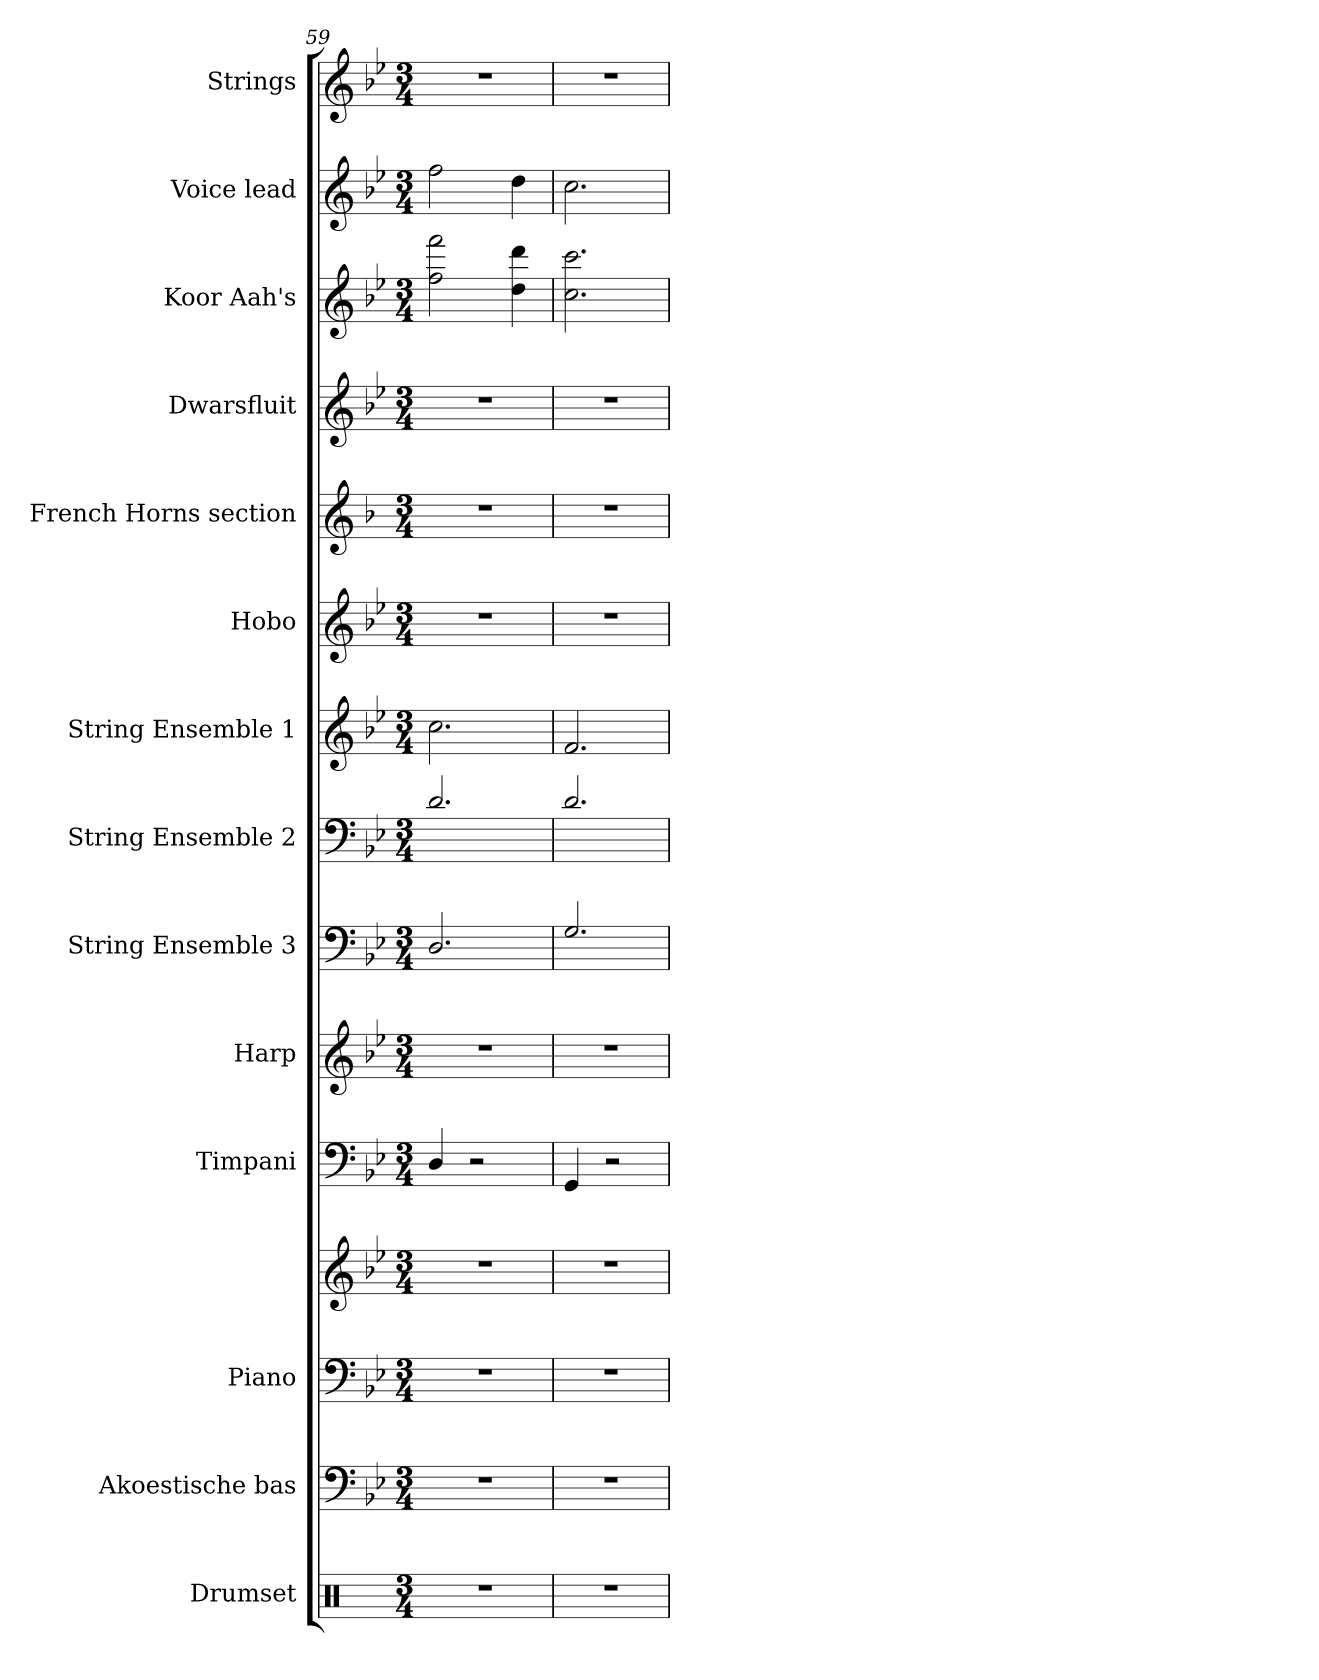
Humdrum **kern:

**kern	**kern	**kern	**kern	**kern	**kern	**kern	**kern	**kern	**kern	**kern	**kern	**kern	**kern	**kern
*part14	*part13	*part12	*part12	*part11	*part10	*part9	*part8	*part7	*part6	*part5	*part4	*part3	*part2	*part1
*staff15	*staff14	*staff13	*staff12	*staff11	*staff10	*staff9	*staff8	*staff7	*staff6	*staff5	*staff4	*staff3	*staff2	*staff1
*I"Drumset	*I"Akoestische bas	*I"Piano	*	*I"Timpani	*I"Harp	*I"String Ensemble 3	*I"String Ensemble 2	*I"String Ensemble 1	*I"Hobo	*I"French Horns section	*I"Dwarsfluit	*I"Koor Aah's	*I"Voice lead	*I"Strings
*I'D. set	*I'Bas	*I'Piano	*	*I'Timpani	*I'Harp	*I'String Ensemble 3	*I'String Ensemble 2	*I'String Ensemble 1	*I'Hobo	*I'French Horns section	*I'Dwarsfluit	*I'Koor Aah's	*I'Voice lead	*I'Strings
*clefX	*clefF4	*clefF4	*clefG2	*clefF4	*clefG2	*clefF4	*clefF4	*clefG2	*clefG2	*clefG2	*clefG2	*clefG2	*clefG2	*clefG2
*	*ITrd7c12	*	*	*	*	*	*	*	*	*ITrd4c7	*	*	*	*
*k[]	*k[b-e-]	*k[b-e-]	*k[b-e-]	*k[b-e-]	*k[b-e-]	*k[b-e-]	*k[b-e-]	*k[b-e-]	*k[b-e-]	*k[b-e-]	*k[b-e-]	*k[b-e-]	*k[b-e-]	*k[b-e-]
*M3/4	*M3/4	*M3/4	*M3/4	*M3/4	*M3/4	*M3/4	*M3/4	*M3/4	*M3/4	*M3/4	*M3/4	*M3/4	*M3/4	*M3/4
=59	=59	=59	=59	=59	=59	=59	=59	=59	=59	=59	=59	=59	=59	=59
2.r	2.r	2.r	2.r	4D/	2.r	2.D/	2.d/	2.cc\	2.r	2.r	2.r	2ff\ 2fff\	2ff\	2.r
.	.	.	.	2r	.	.	.	.	.	.	.	.	.	.
.	.	.	.	.	.	.	.	.	.	.	.	4dd\ 4ddd\	4dd\	.
=60	=60	=60	=60	=60	=60	=60	=60	=60	=60	=60	=60	=60	=60	=60
2.r	2.r	2.r	2.r	4GG/	2.r	2.G/	2.d/	2.f/	2.r	2.r	2.r	2.cc\ 2.ccc\	2.cc\	2.r
.	.	.	.	2r	.	.	.	.	.	.	.	.	.	.
=	=	=	=	=	=	=	=	=	=	=	=	=	=	=
*-	*-	*-	*-	*-	*-	*-	*-	*-	*-	*-	*-	*-	*-	*-
